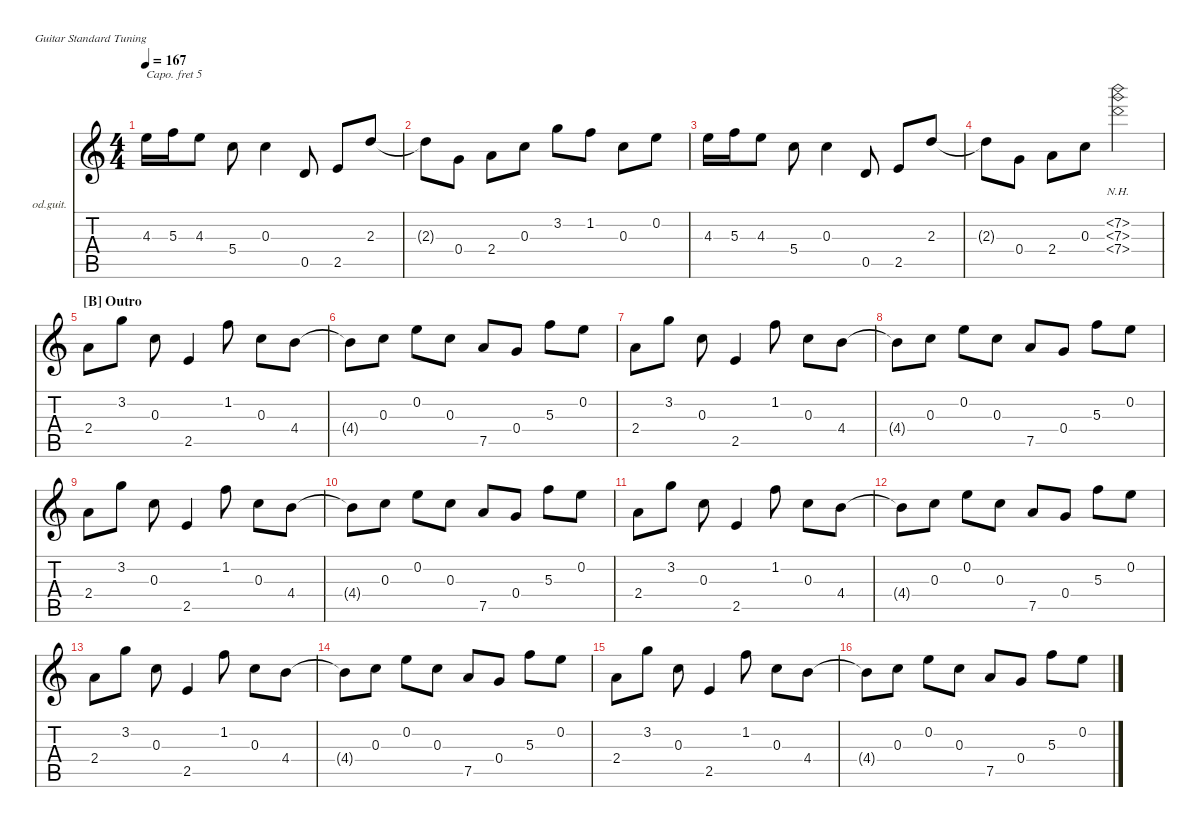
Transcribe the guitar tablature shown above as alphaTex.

\hideDynamics
\bracketExtendMode nobrackets
\firstSystemTrackNameOrientation horizontal
\otherSystemsTrackNameOrientation horizontal
\track ("Main Gt." "od.guit.") {instrument overdrivenguitar}
\staff {score tabs}
\capo 5
\tuning (E4 B3 G3 D3 A2 E2)
\ts (4 4)
\tempo 167
\clef g2
\ks aminor
4.3.16{dy mf beam Down} 5.3.16{beam Down} 4.3.8{beam Down} 5.4.8{beam Down} 0.3.4{beam Down} 0.5.8{beam Up} 2.5.8{beam Up} 2.3.8{beam Up} |
2.3{t}.8{beam Down} 0.4.8{beam Down} 2.4.8{beam Down} 0.3.8{beam Down} 3.2.8{beam Down} 1.2.8{beam Down} 0.3.8{beam Down} 0.2.8{beam Down} |
4.3.16{beam Down} 5.3.16{beam Down} 4.3.8{beam Down} 5.4.8{beam Down} 0.3.4{beam Down} 0.5.8{beam Up} 2.5.8{beam Up} 2.3.8{beam Up} |
2.3{t}.8{beam Down} 0.4.8{beam Down} 2.4.8{beam Down} 0.3.8{beam Down} (7.2{nh} 7.3{nh} 7.4{nh}).2{beam Down} |
\section ("B" "Outro")
2.4.8{beam Down} 3.2.8{beam Down} 0.3.8{beam Down} 2.5.4{beam Up} 1.2.8{beam Down} 0.3.8{beam Down} 4.4.8{beam Down} |
4.4{t}.8{beam Down} 0.3.8{beam Down} 0.2.8{beam Down} 0.3.8{beam Down} 7.5.8{beam Up} 0.4.8{beam Up} 5.3.8{beam Down} 0.2.8{beam Down} |
2.4.8{beam Down} 3.2.8{beam Down} 0.3.8{beam Down} 2.5.4{beam Up} 1.2.8{beam Down} 0.3.8{beam Down} 4.4.8{beam Down} |
4.4{t}.8{beam Down} 0.3.8{beam Down} 0.2.8{beam Down} 0.3.8{beam Down} 7.5.8{beam Up} 0.4.8{beam Up} 5.3.8{beam Down} 0.2.8{beam Down} |
2.4.8{beam Down} 3.2.8{beam Down} 0.3.8{beam Down} 2.5.4{beam Up} 1.2.8{beam Down} 0.3.8{beam Down} 4.4.8{beam Down} |
4.4{t}.8{beam Down} 0.3.8{beam Down} 0.2.8{beam Down} 0.3.8{beam Down} 7.5.8{beam Up} 0.4.8{beam Up} 5.3.8{beam Down} 0.2.8{beam Down} |
2.4.8{beam Down} 3.2.8{beam Down} 0.3.8{beam Down} 2.5.4{beam Up} 1.2.8{beam Down} 0.3.8{beam Down} 4.4.8{beam Down} |
4.4{t}.8{beam Down} 0.3.8{beam Down} 0.2.8{beam Down} 0.3.8{beam Down} 7.5.8{beam Up} 0.4.8{beam Up} 5.3.8{beam Down} 0.2.8{beam Down} |
2.4.8{beam Down} 3.2.8{beam Down} 0.3.8{beam Down} 2.5.4{beam Up} 1.2.8{beam Down} 0.3.8{beam Down} 4.4.8{beam Down} |
4.4{t}.8{beam Down} 0.3.8{beam Down} 0.2.8{beam Down} 0.3.8{beam Down} 7.5.8{beam Up} 0.4.8{beam Up} 5.3.8{beam Down} 0.2.8{beam Down} |
2.4.8{beam Down} 3.2.8{beam Down} 0.3.8{beam Down} 2.5.4{beam Up} 1.2.8{beam Down} 0.3.8{beam Down} 4.4.8{beam Down} |
4.4{t}.8{beam Down} 0.3.8{beam Down} 0.2.8{beam Down} 0.3.8{beam Down} 7.5.8{beam Up} 0.4.8{beam Up} 5.3.8{beam Down} 0.2.8{beam Down}
